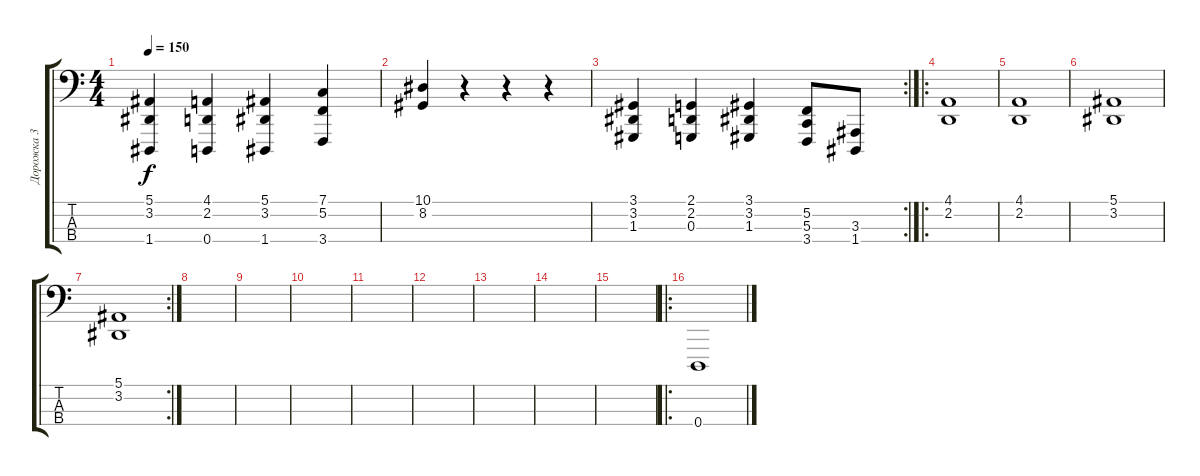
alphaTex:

\track ("Дорожка 3" "Дорожка 3") {instrument stringensemble1}
\staff {score tabs}
\tuning (F2 C2 G1 D1) {hide}
\ts (4 4)
\tempo 150
\clef f4
\ks c
(5.1 3.2 1.4).4{dy f} (4.1 2.2 0.4).4 (5.1 3.2 1.4).4 (7.1 5.2 3.4).4 |
(10.1 8.2).4 r.4 r.4 r.4 |
\rc 2
(3.1 3.2 1.3).4 (2.1 2.2 0.3).4 (3.1 3.2 1.3).4 (5.2 5.3 3.4).8 (3.3 1.4).8 |
\ro
(4.1 2.2).1 |
(4.1 2.2).1 |
(5.1 3.2).1 |
\rc 2
(5.1 3.2).1 |
|
|
|
|
|
|
|
|
\ro
0.4.1
